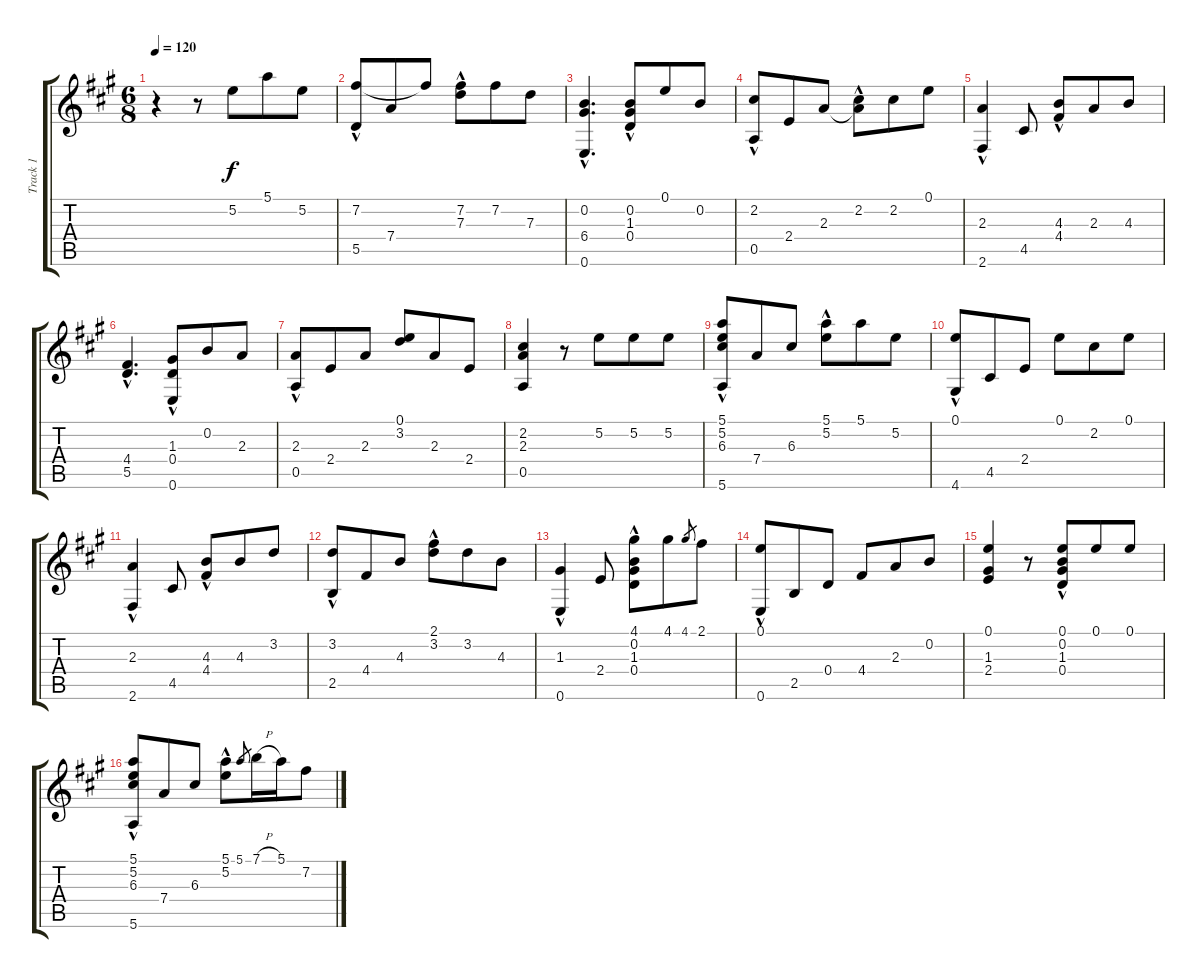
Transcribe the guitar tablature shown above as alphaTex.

\track ("Track 1" "Track 1") {instrument acousticguitarnylon}
\staff {score tabs}
\tuning (E4 B3 G3 D3 A2 E2) {hide}
\ts (6 8)
\tempo 120
\clef g2
\ks a
r.4{dy f instrument acousticguitarnylon} r.8 5.2.8 5.1.8 5.2.8 |
(7.2{hac} 5.5{hac}).8 7.4.8 7.2{t}.8 (7.2 7.3{hac}).8 7.2.8 7.3.8 |
(0.2{hac} 6.4{hac} 0.6{hac}).4{d} (0.2 1.3 0.4{hac}).8 0.1.8 0.2.8 |
(2.2{hac} 0.5{hac}).8 2.4.8 2.3.8 (2.2 2.3{hac t}).8 2.2.8 0.1.8 |
(2.3{hac} 2.6).4 4.5.8 (4.3 4.4{hac}).8 2.3.8 4.3.8 |
(4.4{hac} 5.5{hac}).4{d} (1.3 0.4{hac} 0.6{hac}).8 0.2.8 2.3.8 |
(2.3{hac} 0.5{hac}).8 2.4.8 2.3.8 (0.1 3.2).8 2.3.8 2.4.8 |
(2.2 2.3 0.5).4 r.8 5.2.8 5.2.8 5.2.8 |
(5.1{hac} 5.2{hac} 6.3{hac} 5.6{hac}).8 7.4.8 6.3.8 (5.1 5.2{hac}).8 5.1.8 5.2.8 |
(0.1{hac} 4.6{hac}).8 4.5.8 2.4.8 0.1.8 2.2.8 0.1.8 |
(2.3{hac} 2.6{hac}).4 4.5.8 (4.3 4.4{hac}).8 4.3.8 3.2.8 |
(3.2{hac} 2.5{hac}).8 4.4.8 4.3.8 (2.1 3.2{hac}).8 3.2.8 4.3.8 |
(1.3{hac} 0.6{hac}).4 2.4.8 (4.1 0.2 1.3 0.4{hac}).8 4.1.8 4.1.8{gr} 2.1.8 |
(0.1{hac} 0.6{hac}).8 2.5.8 0.4.8 4.4.8 2.3.8 0.2.8 |
(0.1 1.3 2.4).4 r.8 (0.1 0.2 1.3 0.4{hac}).8 0.1.8 0.1.8 |
(5.1{hac} 5.2{hac} 6.3{hac} 5.6{hac}).8 7.4.8 6.3.8 (5.1 5.2{hac}).8 5.1.8{gr} 7.1{h}.16 5.1.16 7.2.8
